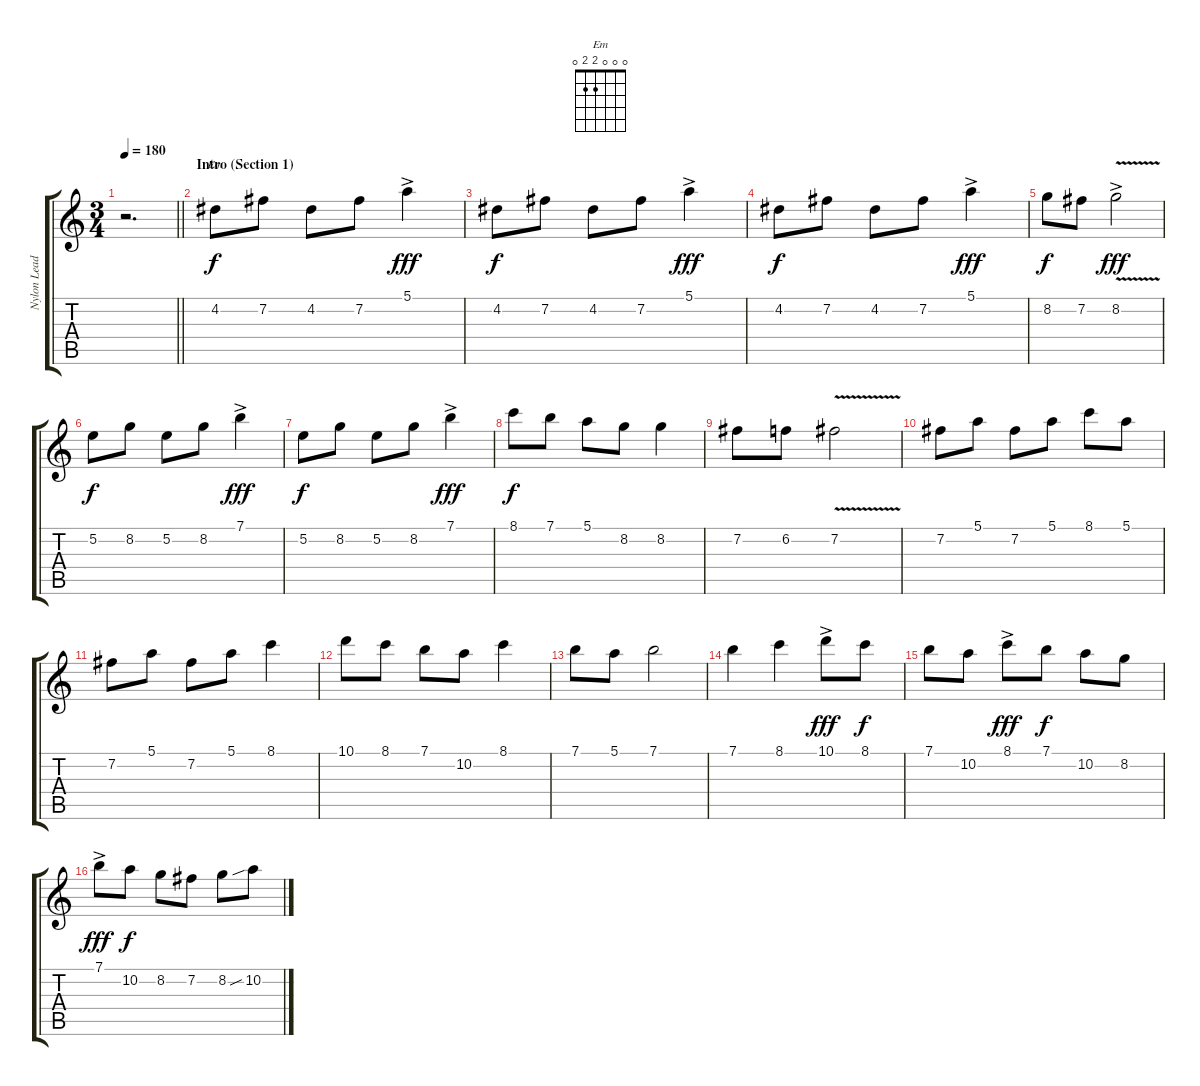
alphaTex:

\track ("Nylon Lead" "Nylon Lead") {instrument acousticguitarnylon}
\staff {score tabs}
\tuning (E4 B3 G3 D3 A2 E2) {hide}
\chord ("Em" 0 0 0 2 2 0)
\ts (3 4)
\tempo 180
\clef g2
\barLineRight lightlight
\ks c
r.2{d dy f instrument acousticguitarnylon} |
\section ("" "Intro (Section 1)")
4.2.8{ch "Em"} 7.2.8 4.2.8 7.2.8 5.1{ac}.4{dy fff} |
4.2.8{dy f} 7.2.8 4.2.8 7.2.8 5.1{ac}.4{dy fff} |
4.2.8{dy f} 7.2.8 4.2.8 7.2.8 5.1{ac}.4{dy fff} |
8.2.8{dy f} 7.2.8 8.2{v ac}.2{dy fff} |
5.2.8{dy f} 8.2.8 5.2.8 8.2.8 7.1{ac}.4{dy fff} |
5.2.8{dy f} 8.2.8 5.2.8 8.2.8 7.1{ac}.4{dy fff} |
8.1.8{dy f} 7.1.8 5.1.8 8.2.8 8.2.4 |
7.2.8 6.2.8 7.2{v}.2 |
7.2.8 5.1.8 7.2.8 5.1.8 8.1.8 5.1.8 |
7.2.8 5.1.8 7.2.8 5.1.8 8.1.4 |
10.1.8 8.1.8 7.1.8 10.2.8 8.1.4 |
7.1.8 5.1.8 7.1.2 |
7.1.4 8.1.4 10.1{ac}.8{dy fff} 8.1.8{dy f} |
7.1.8 10.2.8 8.1{ac}.8{dy fff} 7.1.8{dy f} 10.2.8 8.2.8 |
7.1{ac}.8{dy fff} 10.2.8{dy f} 8.2.8 7.2.8 8.2.8 10.2{sib}.8
